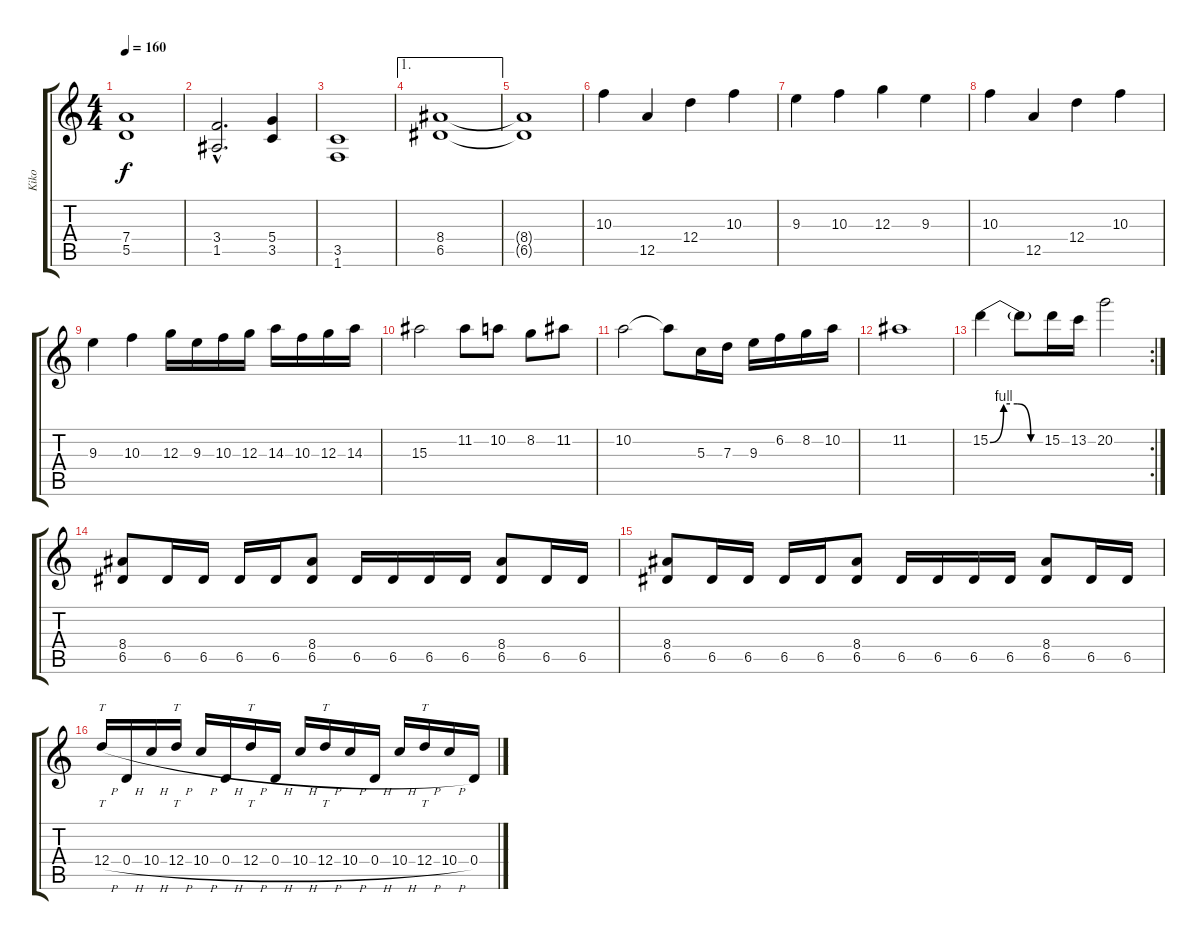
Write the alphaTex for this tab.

\track ("Kiko" "Kiko") {instrument distortionguitar}
\staff {score tabs}
\tuning (E4 B3 G3 D3 A2 E2) {hide}
\ts (4 4)
\tempo 160
\clef g2
\ks c
(7.4 5.5).1{dy f} |
(3.4{hac} 1.5{hac}).2{d} (5.4 3.5).4 |
(3.5 1.6).1 |
\ae 1
(8.4 6.5).1 |
(8.4{t} 6.5{t}).1 |
10.3.4 12.5.4 12.4.4 10.3.4 |
9.3.4 10.3.4 12.3.4 9.3.4 |
10.3.4 12.5.4 12.4.4 10.3.4 |
9.3.4 10.3.4 12.3.16 9.3.16 10.3.16 12.3.16 14.3.16 10.3.16 12.3.16 14.3.16 |
15.3.2 11.2.8 10.2.8 8.2.8 11.2.8 |
10.2.2 10.2{t}.8 5.3.16 7.3.16 9.3.16 6.2.16 8.2.16 10.2.16 |
11.2.1 |
\rc 2
15.2{be (custom 0 0 15 4 30 4 45 0 60 0)}.4 15.2{t}.8 15.2.16 13.2.16 20.2.2 |
(8.4 6.5).8 6.5.16 6.5.16 6.5.16 6.5.16 (8.4 6.5).8 6.5.16 6.5.16 6.5.16 6.5.16 (8.4 6.5).8 6.5.16 6.5.16 |
(8.4 6.5).8 6.5.16 6.5.16 6.5.16 6.5.16 (8.4 6.5).8 6.5.16 6.5.16 6.5.16 6.5.16 (8.4 6.5).8 6.5.16 6.5.16 |
12.4{h}.16{tt volume 16} 0.4{h}.16 10.4{h}.16 12.4{h}.16{tt} 10.4{h}.16 0.4{h}.16 12.4{h}.16{tt} 0.4{h}.16 10.4{h}.16 12.4{h}.16{tt} 10.4{h}.16 0.4{h}.16 10.4{h}.16 12.4{h}.16{tt} 10.4{h}.16 0.4.16
